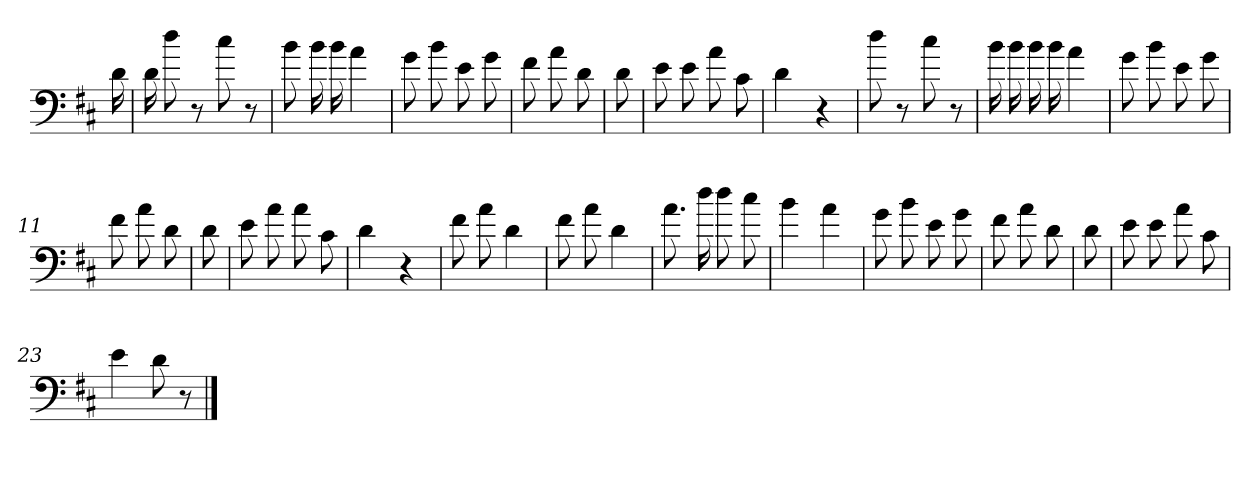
**kern
*part1
*staff1
*clefF4
*k[f#c#]
*D:
=
16d
=1
16d
8dd
8r
8cc#
8r
=2
8b
16b
16b
4a
=3
8g
8b
8e
8g
=4
8f#
8a
8d
=5
8d
=6
8e
8e
8a
8c#
=7
4d
4r
=8
8dd
8r
8cc#
8r
=9
16b
16b
16b
16b
4a
=10
8g
8b
8e
8g
=11
8f#
8a
8d
=12
8d
=13
8e
8a
8a
8c#
=14
4d
4r
=15
8f#
8a
4d
=16
8f#
8a
4d
=17
8.a
16dd
8dd
8cc#
=18
4b
4a
=19
8g
8b
8e
8g
=20
8f#
8a
8d
=21
8d
=22
8e
8e
8a
8c#
=23
4e
8d
8r
==
*-
